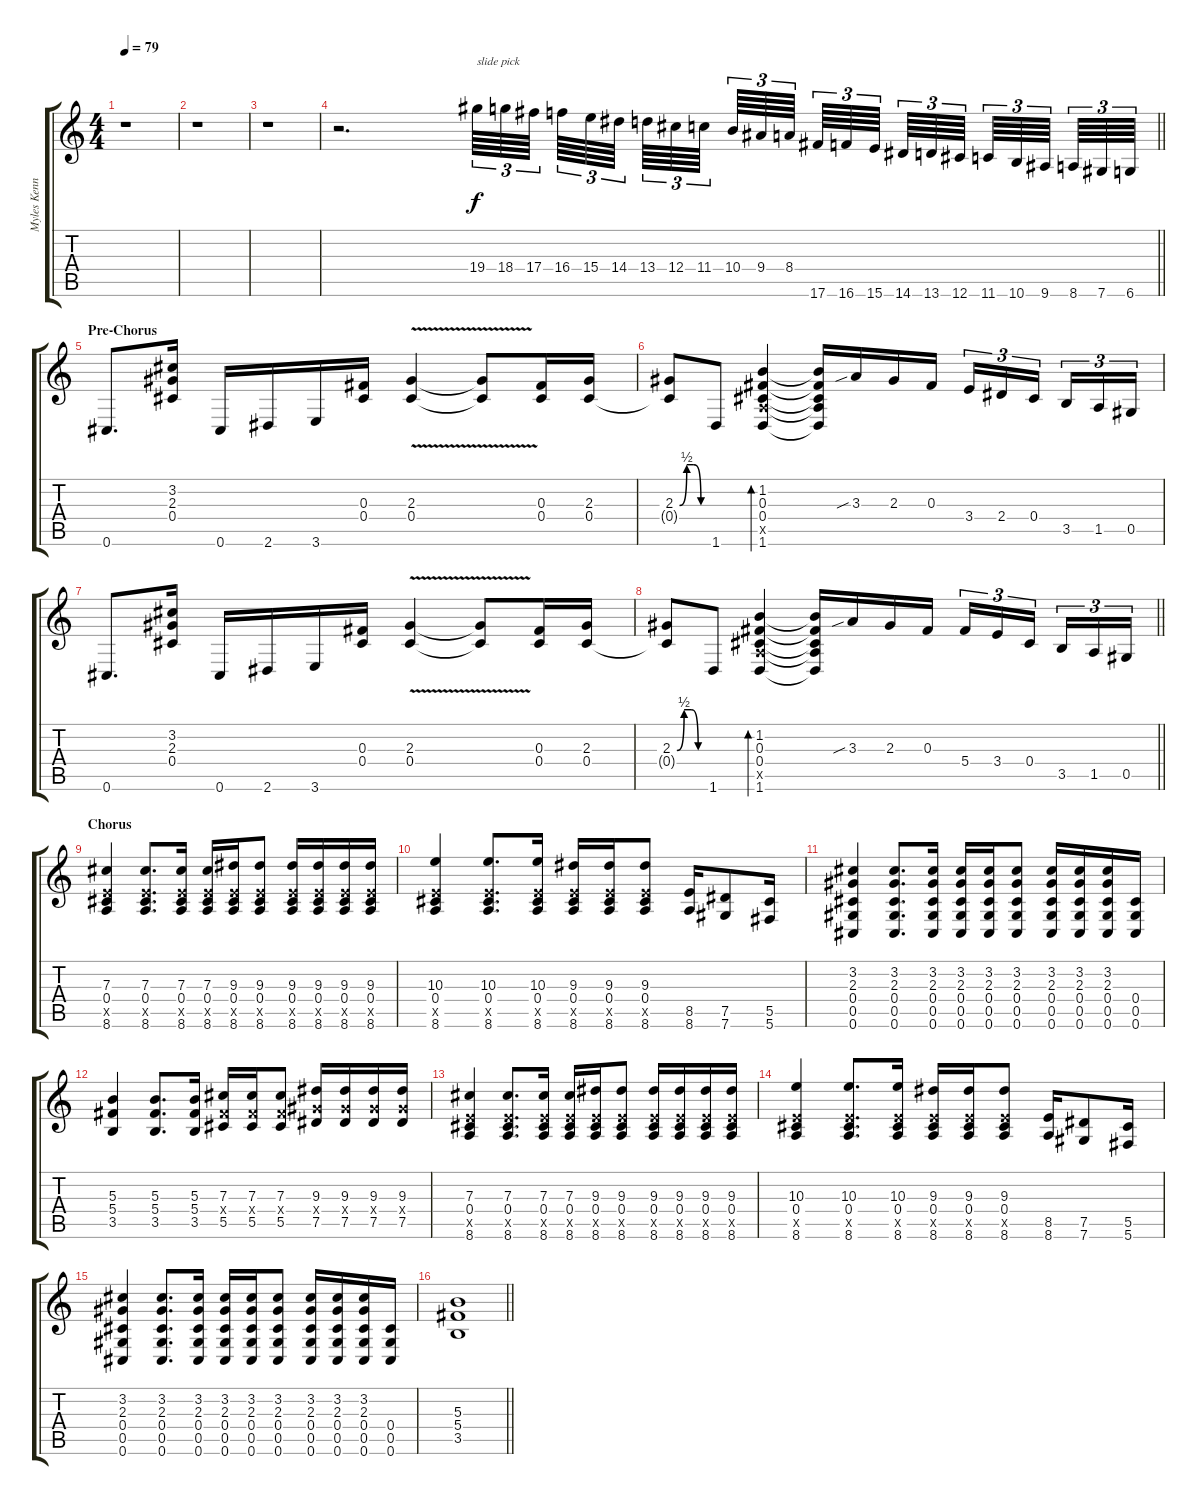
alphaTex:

\track ("Myles Kennedy" "Myles Kenn") {instrument distortionguitar}
\staff {score tabs}
\tuning (Eb4 Bb3 Gb3 Db3 Ab2 Db2) {hide}
\ts (4 4)
\tempo 79
\clef g2
\ks c
r.1{dy f} |
r.1 |
r.1 |
\barLineRight lightlight
r.2{d} 19.4.64{tu (3 2) txt "slide pick" instrument guitarfretnoise} 18.4.64{tu (3 2)} 17.4.64{tu (3 2) beam splitsecondary} 16.4.64{tu (3 2)} 15.4.64{tu (3 2)} 14.4.64{tu (3 2) beam splitsecondary} 13.4.64{tu (3 2)} 12.4.64{tu (3 2)} 11.4.64{tu (3 2) beam splitsecondary} 10.4.64{tu (3 2)} 9.4.64{tu (3 2)} 8.4.64{tu (3 2) beam splitsecondary} 17.6.64{tu (3 2)} 16.6.64{tu (3 2)} 15.6.64{tu (3 2) beam splitsecondary} 14.6.64{tu (3 2)} 13.6.64{tu (3 2)} 12.6.64{tu (3 2) beam splitsecondary} 11.6.64{tu (3 2)} 10.6.64{tu (3 2)} 9.6.64{tu (3 2) beam splitsecondary} 8.6.64{tu (3 2)} 7.6.64{tu (3 2)} 6.6.64{tu (3 2)} |
\section ("" "Pre-Chorus")
0.6.8{d instrument distortionguitar} (3.2 2.3 0.4).16 0.6.16 2.6.16 3.6.16 (0.3 0.4).16 (2.3{v} 0.4).4 (2.3{t} 0.4{t}).8 (0.3 0.4).16 (2.3 0.4).16 |
(2.3{be (custom 0 0 15 2 30 2 45 0 60 0)} 0.4{t}).8 1.6.8 (1.2 0.3 0.4 1.5{x} 1.6).4{bd 60} (1.2{t} 0.3{t} 0.4{t} 1.5{t} 1.6{t}).16 3.3{sib}.16 2.3.16 0.3.16 3.4.16{tu (3 2)} 2.4.16{tu (3 2)} 0.4.16{tu (3 2) beam splitsecondary} 3.5.16{tu (3 2)} 1.5.16{tu (3 2)} 0.5.16{tu (3 2)} |
0.6.8{d} (3.2 2.3 0.4).16 0.6.16 2.6.16 3.6.16 (0.3 0.4).16 (2.3{v} 0.4).4 (2.3{t} 0.4{t}).8 (0.3 0.4).16 (2.3 0.4).16 |
\barLineRight lightlight
(2.3{be (custom 0 0 15 2 30 2 45 0 60 0)} 0.4{t}).8 1.6.8 (1.2 0.3 0.4 1.5{x} 1.6).4{bd 60} (1.2{t} 0.3{t} 0.4{t} 1.5{t} 1.6{t}).16 3.3{sib}.16 2.3.16 0.3.16 5.4.16{tu (3 2)} 3.4.16{tu (3 2)} 0.4.16{tu (3 2) beam splitsecondary} 3.5.16{tu (3 2)} 1.5.16{tu (3 2)} 0.5.16{tu (3 2)} |
\section ("" "Chorus")
(7.3 0.4 8.5{x} 8.6).4 (7.3 0.4 8.5{x} 8.6).8{d} (7.3 0.4 8.5{x} 8.6).16 (7.3 0.4 8.5{x} 8.6).16 (9.3 0.4 8.5{x} 8.6).16 (9.3 0.4 8.5{x} 8.6).8 (9.3 0.4 8.5{x} 8.6).16 (9.3 0.4 8.5{x} 8.6).16 (9.3 0.4 8.5{x} 8.6).16 (9.3 0.4 8.5{x} 8.6).16 |
(10.3 0.4 8.5{x} 8.6).4 (10.3 0.4 8.5{x} 8.6).8{d} (10.3 0.4 8.5{x} 8.6).16 (9.3 0.4 8.5{x} 8.6).16 (9.3 0.4 8.5{x} 8.6).16 (9.3 0.4 8.5{x} 8.6).8 (8.5 8.6).16 (7.5 7.6).8 (5.5 5.6).16 |
(3.2 2.3 0.4 0.5 0.6).4 (3.2 2.3 0.4 0.5 0.6).8{d} (3.2 2.3 0.4 0.5 0.6).16 (3.2 2.3 0.4 0.5 0.6).16 (3.2 2.3 0.4 0.5 0.6).16 (3.2 2.3 0.4 0.5 0.6).8 (3.2 2.3 0.4 0.5 0.6).16 (3.2 2.3 0.4 0.5 0.6).16 (3.2 2.3 0.4 0.5 0.6).16 (0.4 0.5 0.6).16 |
(5.3 5.4 3.5).4 (5.3 5.4 3.5).8{d} (5.3 5.4 3.5).16 (7.3 5.4{x} 5.5).16 (7.3 5.4{x} 5.5).16 (7.3 5.4{x} 5.5).8 (9.3 7.4{x} 7.5).16 (9.3 7.4{x} 7.5).16 (9.3 7.4{x} 7.5).16 (9.3 7.4{x} 7.5).16 |
(7.3 0.4 8.5{x} 8.6).4 (7.3 0.4 8.5{x} 8.6).8{d} (7.3 0.4 8.5{x} 8.6).16 (7.3 0.4 8.5{x} 8.6).16 (9.3 0.4 8.5{x} 8.6).16 (9.3 0.4 8.5{x} 8.6).8 (9.3 0.4 8.5{x} 8.6).16 (9.3 0.4 8.5{x} 8.6).16 (9.3 0.4 8.5{x} 8.6).16 (9.3 0.4 8.5{x} 8.6).16 |
(10.3 0.4 8.5{x} 8.6).4 (10.3 0.4 8.5{x} 8.6).8{d} (10.3 0.4 8.5{x} 8.6).16 (9.3 0.4 8.5{x} 8.6).16 (9.3 0.4 8.5{x} 8.6).16 (9.3 0.4 8.5{x} 8.6).8 (8.5 8.6).16 (7.5 7.6).8 (5.5 5.6).16 |
(3.2 2.3 0.4 0.5 0.6).4 (3.2 2.3 0.4 0.5 0.6).8{d} (3.2 2.3 0.4 0.5 0.6).16 (3.2 2.3 0.4 0.5 0.6).16 (3.2 2.3 0.4 0.5 0.6).16 (3.2 2.3 0.4 0.5 0.6).8 (3.2 2.3 0.4 0.5 0.6).16 (3.2 2.3 0.4 0.5 0.6).16 (3.2 2.3 0.4 0.5 0.6).16 (0.4 0.5 0.6).16 |
\barLineRight lightlight
(5.3 5.4 3.5).1
